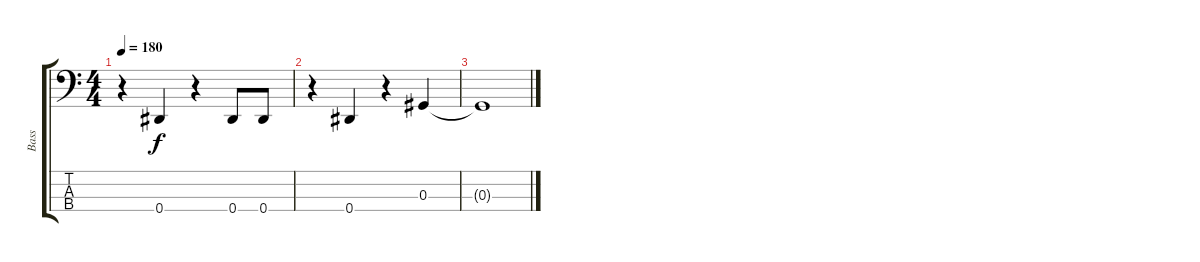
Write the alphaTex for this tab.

\track ("Bass" "Bass") {instrument electricbasspick}
\staff {score tabs}
\tuning (Gb2 Db2 Ab1 Eb1) {hide}
\ts (4 4)
\tempo 180
\clef f4
\ks c
r.4{dy f} 0.4.4 r.4 0.4.8 0.4.8 |
r.4 0.4.4 r.4 0.3.4 |
0.3{t}.1
